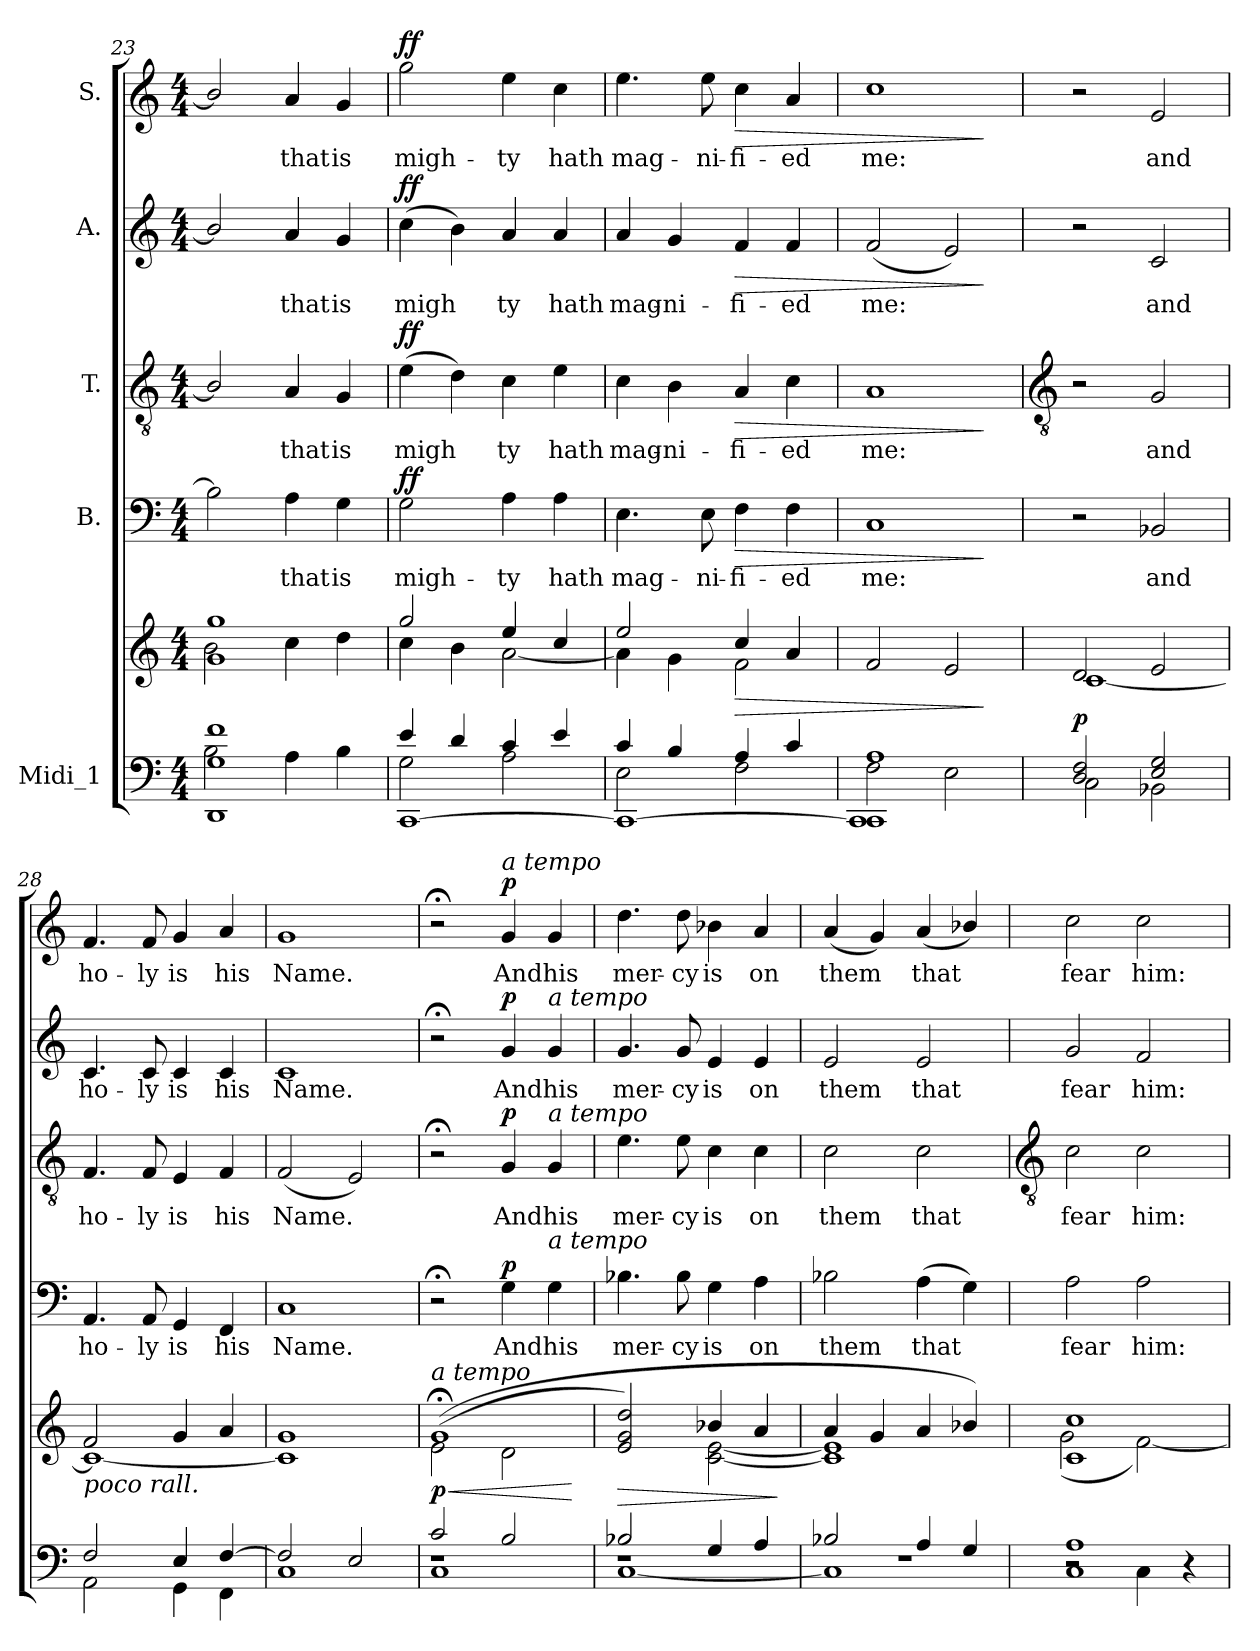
**kern	**kern	**dynam	**kern	**text	**dynam	**kern	**text	**dynam	**kern	**text	**dynam	**kern	**text	**dynam
*part5	*part5	*part5	*part4	*part4	*part4	*part3	*part3	*part3	*part2	*part2	*part2	*part1	*part1	*part1
*staff6	*staff5	*staff5/6	*staff4	*staff4	*staff4	*staff3	*staff3	*staff3	*staff2	*staff2	*staff2	*staff1	*staff1	*staff1
*I"Midi_1	*	*	*I"B.	*	*	*I"T.	*	*	*I"A.	*	*	*I"S.	*	*
*clefF4	*clefG2	*	*clefF4	*	*	*clefGv2	*	*	*clefG2	*	*	*clefG2	*	*
*k[]	*k[]	*	*k[]	*	*	*k[]	*	*	*k[]	*	*	*k[]	*	*
*C:	*C:	*	*C:	*	*	*C:	*	*	*C:	*	*	*C:	*	*
*M4/4	*M4/4	*	*M4/4	*	*	*M4/4	*	*	*M4/4	*	*	*M4/4	*	*
=23	=23	=23	=23	=23	=23	=23	=23	=23	=23	=23	=23	=23	=23	=23
*^	*^	*	*	*	*	*	*	*	*	*	*	*	*	*
*	*^	*	*	*	*	*	*	*	*	*	*	*	*	*	*	*
1DD/ 1G/ 1f/	2B\	1ryy	1g/ 1gg/	2b\	.	2B]	.	.	2B/]	.	.	2b/]	.	.	2b/]	.	.
!	!	!	!	!	!	!	!LO:LY:b	!	!	!LO:LY:b	!	!	!LO:LY:b	!	!	!LO:LY:b	!
.	4A\	.	.	4cc\	.	4A	that	.	4A	that	.	4a	that	.	4a	that	.
!	!	!	!	!	!	!	!LO:LY:b	!	!	!LO:LY:b	!	!	!LO:LY:b	!	!	!LO:LY:b	!
.	4B\	.	.	4dd\	.	4G	is	.	4G	is	.	4g	is	.	4g	is	.
=24	=24	=24	=24	=24	=24	=24	=24	=24	=24	=24	=24	=24	=24	=24	=24	=24	=24
!	!	!	!	!	!	!	!LO:LY:b	!LO:DY:a	!	!LO:LY:b	!LO:DY:a	!	!LO:LY:b	!LO:DY:a	!	!LO:LY:b	!LO:DY:a
4e/	2G\	[1CC\	(2gg/	4cc\	.	2G	migh-	ff	(>4e	migh	ff	(>4cc	migh	ff	2gg	migh-	ff
4d/	.	.	.	4b\	.	.	.	.	4d)	.	.	4b)	.	.	.	.	.
!	!	!	!	!	!	!	!LO:LY:b	!	!	!LO:LY:b	!	!	!LO:LY:b	!	!	!LO:LY:b	!
4c/	2A\	.	4ee/	[2a\	.	4A	-ty	.	4c	ty	.	4a	ty	.	4ee	-ty	.
!	!	!	!	!	!	!	!LO:LY:b	!	!	!LO:LY:b	!	!	!LO:LY:b	!	!	!LO:LY:b	!
4e/	.	.	4cc/	.	.	4A	hath	.	4e	hath	.	4a	hath	.	4cc	hath	.
=25	=25	=25	=25	=25	=25	=25	=25	=25	=25	=25	=25	=25	=25	=25	=25	=25	=25
!	!	!	!	!	!	!	!LO:LY:b	!	!	!LO:LY:b	!	!	!LO:LY:b	!	!	!LO:LY:b	!
4c/	2E\	1CC\_	2ee/	4a\]	.	4.E	mag-	.	4c	mag-	.	4a	mag-	.	4.ee	mag-	.
!	!	!	!	!	!	!	!	!	!	!LO:LY:b	!	!	!LO:LY:b	!	!	!	!
4B/	.	.	.	4g\	.	.	.	.	4B	-ni-	.	4g	-ni-	.	.	.	.
!	!	!	!	!	!	!	!LO:LY:b	!	!	!	!	!	!	!	!	!LO:LY:b	!
.	.	.	.	.	.	8E	-ni-	.	.	.	.	.	.	.	8ee	-ni-	.
!	!	!	!	!	!LO:HP:b	!	!LO:LY:b	!LO:HP:b	!	!LO:LY:b	!LO:HP:b	!	!LO:LY:b	!LO:HP:b	!	!LO:LY:b	!LO:HP:b
4A/	2F\	.	4cc/	2f\	>	4F	-fi-	>	4A	-fi-	>	4f	-fi-	>	4cc	-fi-	>
!	!	!	!	!	!	!	!LO:LY:b	!	!	!LO:LY:b	!	!	!LO:LY:b	!	!	!LO:LY:b	!
4c/	.	.	4a/	.	.	4F	-ed	.	4c	-ed	.	4f	-ed	.	4a	-ed	.
=26	=26	=26	=26	=26	=26	=26	=26	=26	=26	=26	=26	=26	=26	=26	=26	=26	=26
!	!	!	!	!	!	!	!LO:LY:b	!	!	!LO:LY:b	!	!	!LO:LY:b	!	!	!LO:LY:b	!
1CC/ 1A/	2F\	1CC\]	2f/	2ryy	.	1C	me:	.	1A	me:	.	(<2f	me:	.	1cc	me:	.
.	2E\	.	2e/	2ryy	.	.	.	.	.	.	.	2e)	.	.	.	.	.
*v	*v	*v	*	*	*	*	*	*	*	*	*	*	*	*	*	*	*
*	*v	*v	*	*	*	*	*	*	*	*	*	*	*	*	*
.	.	]	.	.	]	.	.	]	.	.	]	.	.	]
!!LO:LB:g=z
=27	=27	=27	=27	=27	=27	=27	=27	=27	=27	=27	=27	=27	=27	=27
*	*	*	*	*	*	*clefGv2	*	*	*	*	*	*	*	*
*^	*^	*	*	*	*	*	*	*	*	*	*	*	*	*
*	*^	*	*	*	*	*	*	*	*	*	*	*	*	*	*	*
!	!	!	!	!	!LO:DY:a=2	!	!	!	!	!	!	!	!	!	!	!	!
2D/ 2F/	2C\	1ryy	2d/	[1c\	p	2r	.	.	2r	.	.	2r	.	.	2r	.	.
!	!	!	!	!	!	!	!LO:LY:b	!	!	!LO:LY:b	!	!	!LO:LY:b	!	!	!LO:LY:b	!
2E/ 2G/	2BB-X\	.	2e/	.	.	2BB-X	and	.	2G	and	.	2c	and	.	2e	and	.
=28	=28	=28	=28	=28	=28	=28	=28	=28	=28	=28	=28	=28	=28	=28	=28	=28	=28
!	!	!	!LO:TX:b:i:t=poco rall.	!	!	!	!	!	!	!	!	!	!	!	!	!	!
!	!	!	!	!	!	!	!LO:LY:b	!	!	!LO:LY:b	!	!	!LO:LY:b	!	!	!LO:LY:b	!
2F/	2AA\	1ryy	2f/	1c\_	.	4.AA	ho-	.	4.F	ho-	.	4.c	ho-	.	4.f	ho-	.
!	!	!	!	!	!	!	!LO:LY:b	!	!	!LO:LY:b	!	!	!LO:LY:b	!	!	!LO:LY:b	!
.	.	.	.	.	.	8AA	-ly	.	8F	-ly	.	8c	-ly	.	8f	-ly	.
!	!	!	!	!	!	!	!LO:LY:b	!	!	!LO:LY:b	!	!	!LO:LY:b	!	!	!LO:LY:b	!
4E/	4GG\	.	4g/	.	.	4GG	is	.	4E	is	.	4c	is	.	4g	is	.
!	!	!	!	!	!	!	!LO:LY:b	!	!	!LO:LY:b	!	!	!LO:LY:b	!	!	!LO:LY:b	!
[4F/	4FF\	.	4a/	.	.	4FF	his	.	4F	his	.	4c	his	.	4a	his	.
=29	=29	=29	=29	=29	=29	=29	=29	=29	=29	=29	=29	=29	=29	=29	=29	=29	=29
!	!	!	!	!	!	!	!LO:LY:b	!	!	!LO:LY:b	!	!	!LO:LY:b	!	!	!LO:LY:b	!
2F/]	1C\	1ryy	1g/	1c\]	.	1C	Name.	.	(<2F	Name.	.	1c	Name.	.	1g	Name.	.
2E/	.	.	.	.	.	.	.	.	2E)	.	.	.	.	.	.	.	.
=30	=30	=30	=30	=30	=30	=30	=30	=30	=30	=30	=30	=30	=30	=30	=30	=30	=30
!	!	!	!LO:TX:a:i:t=a tempo	!	!	!	!	!	!	!	!	!	!	!	!	!	!
!	!	!	!	!	!LO:HP:b	!	!	!	!	!	!	!	!	!	!	!	!
!	!	!	!	!	!LO:DY:n=1:b	!	!	!	!	!	!	!	!	!	!	!	!
2c/	1C\	1r	(>(>1g;</	2e\	< p	2r;<	.	.	2r;<	.	.	2r;<	.	.	2r;<	.	.
!	!	!	!	!	!	!	!	!	!	!	!	!	!	!	!LO:TX:a:i:t=a tempo	!	!
!	!	!	!	!	!	!	!LO:LY:b	!LO:DY:a	!	!LO:LY:b	!LO:DY:b	!	!LO:LY:b	!LO:DY:b	!	!LO:LY:b	!LO:DY:a
2B/	.	.	.	2d\	.	4G	And	p	4G	And	p	4g	And	p	4g	And	p
!	!	!	!	!	!	!	!	!	!	!	!	!LO:TX:a:i:t=a tempo	!	!	!	!	!
!	!	!	!	!	!	!	!	!	!LO:TX:a:i:t=a tempo	!	!	!	!	!	!	!	!
!	!	!	!	!	!	!LO:TX:a:i:t=a tempo	!	!	!	!	!	!	!	!	!	!	!
!	!	!	!	!	!	!	!LO:LY:b	!	!	!LO:LY:b	!	!	!LO:LY:b	!	!	!LO:LY:b	!
.	.	.	.	.	.	4G	his	.	4G	his	.	4g	his	.	4g	his	.
*v	*v	*v	*	*	*	*	*	*	*	*	*	*	*	*	*	*	*
*	*v	*v	*	*	*	*	*	*	*	*	*	*	*	*	*
.	.	[	.	.	.	.	.	.	.	.	.	.	.	.
=31	=31	=31	=31	=31	=31	=31	=31	=31	=31	=31	=31	=31	=31	=31
*^	*^	*	*	*	*	*	*	*	*	*	*	*	*	*
*	*^	*	*	*	*	*	*	*	*	*	*	*	*	*	*	*
!	!	!	!	!	!LO:HP:b	!	!LO:LY:b	!	!	!LO:LY:b	!	!	!LO:LY:b	!	!	!LO:LY:b	!
2B-X/	[1C\	1r	2e/ 2g/ 2dd/)	2ryy	>	4.B-X	mer-	.	4.e	mer-	.	4.g	mer-	.	4.dd	mer-	.
!	!	!	!	!	!	!	!LO:LY:b	!	!	!LO:LY:b	!	!	!LO:LY:b	!	!	!LO:LY:b	!
.	.	.	.	.	.	8B-	-cy	.	8e	-cy	.	8g	-cy	.	8dd	-cy	.
!	!	!	!	!	!	!	!LO:LY:b	!	!	!LO:LY:b	!	!	!LO:LY:b	!	!	!LO:LY:b	!
4G/	.	.	4b-X/	[2c\ [2e\	.	4G	is	.	4c	is	.	4e	is	.	4b-X	is	.
!	!	!	!	!	!	!	!LO:LY:b	!	!	!LO:LY:b	!	!	!LO:LY:b	!	!	!LO:LY:b	!
4A/	.	.	4a/	.	.	4A	on	.	4c	on	.	4e	on	.	4a	on	.
*v	*v	*v	*	*	*	*	*	*	*	*	*	*	*	*	*	*	*
*	*v	*v	*	*	*	*	*	*	*	*	*	*	*	*	*
.	.	]	.	.	.	.	.	.	.	.	.	.	.	.
=32	=32	=32	=32	=32	=32	=32	=32	=32	=32	=32	=32	=32	=32	=32
*^	*^	*	*	*	*	*	*	*	*	*	*	*	*	*
*	*^	*	*	*	*	*	*	*	*	*	*	*	*	*	*	*
!	!	!	!	!	!	!	!LO:LY:b	!	!	!LO:LY:b	!	!	!LO:LY:b	!	!	!LO:LY:b	!
2B-X/	1C\]	1r	4a/	1c\] 1e\]	.	2B-X	them	.	2c	them	.	2e	them	.	(<4a	them	.
.	.	.	4g/	.	.	.	.	.	.	.	.	.	.	.	4g)	.	.
!	!	!	!	!	!	!	!LO:LY:b	!	!	!LO:LY:b	!	!	!LO:LY:b	!	!	!LO:LY:b	!
4A/	.	.	4a/	.	.	(>4A	that	.	2c	that	.	2e	that	.	(<4a	that	.
4G/	.	.	4b-X/)	.	.	4G)	.	.	.	.	.	.	.	.	4b-X/)	.	.
!!LO:LB:g=z
=33	=33	=33	=33	=33	=33	=33	=33	=33	=33	=33	=33	=33	=33	=33	=33	=33	=33
*	*	*	*	*	*	*	*	*	*clefGv2	*	*	*	*	*	*	*	*
!	!	!	!	!	!	!	!LO:LY:b	!	!	!LO:LY:b	!	!	!LO:LY:b	!	!	!LO:LY:b	!
1C/ 1A/	2r	1ryy	1c/ 1cc/	(<2g\	.	2A	fear	.	2c	fear	.	2g	fear	.	2cc	fear	.
!	!	!	!	!	!	!	!LO:LY:b	!	!	!LO:LY:b	!	!	!LO:LY:b	!	!	!LO:LY:b	!
.	4C\	.	.	[2f\)	.	2A	him:	.	2c	him:	.	2f	him:	.	2cc	him:	.
.	4r	.	.	.	.	.	.	.	.	.	.	.	.	.	.	.	.
*v	*v	*v	*	*	*	*	*	*	*	*	*	*	*	*	*	*	*
*	*v	*v	*	*	*	*	*	*	*	*	*	*	*	*	*
=	=	=	=	=	=	=	=	=	=	=	=	=	=	=
*-	*-	*-	*-	*-	*-	*-	*-	*-	*-	*-	*-	*-	*-	*-
